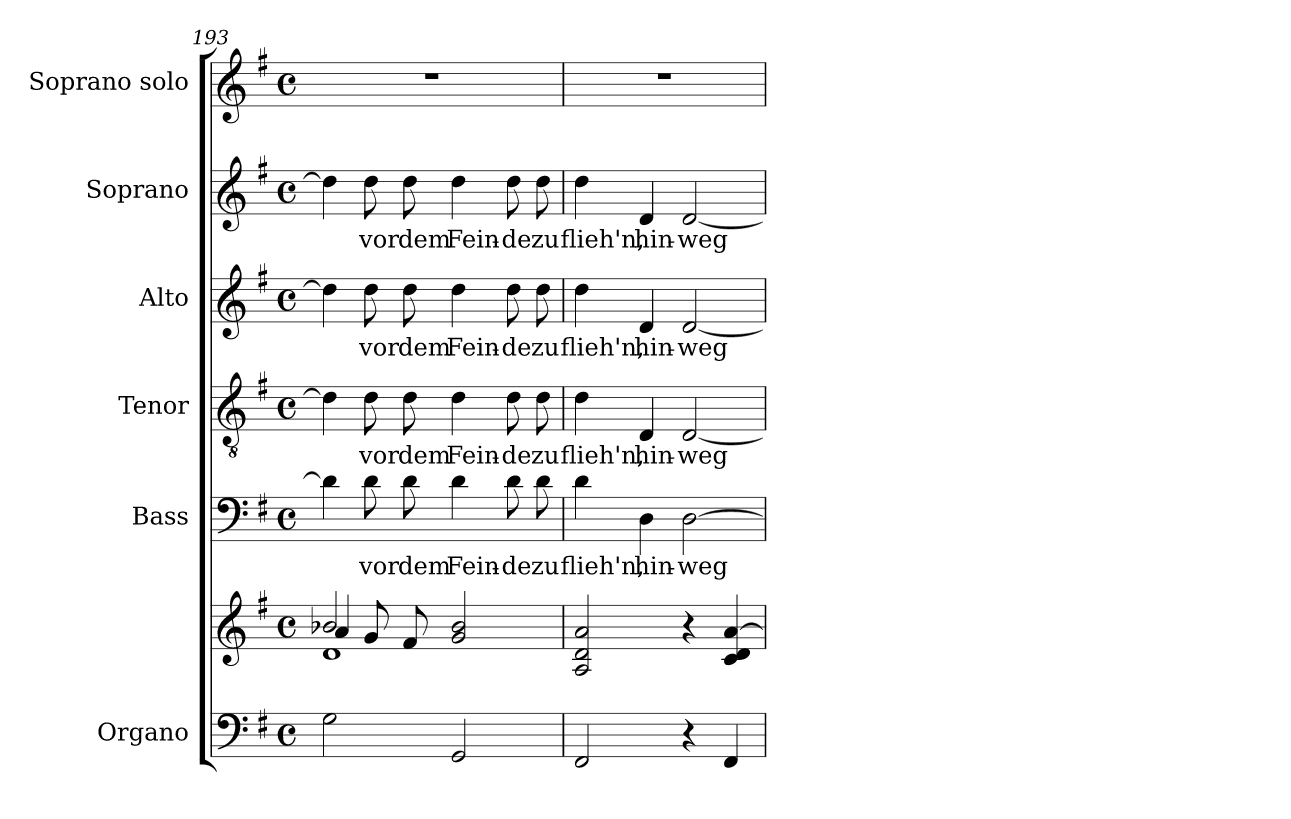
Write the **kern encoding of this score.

**kern	**kern	**kern	**text	**kern	**text	**kern	**text	**kern	**text	**kern
*part6	*part6	*part5	*part5	*part4	*part4	*part3	*part3	*part2	*part2	*part1
*staff7	*staff6	*staff5	*staff5	*staff4	*staff4	*staff3	*staff3	*staff2	*staff2	*staff1
*I"Organo	*	*I"Bass	*	*I"Tenor	*	*I"Alto	*	*I"Soprano	*	*I"Soprano solo
*I'Org.	*	*I'B.	*	*I'T.	*	*I'A.	*	*I'S.	*	*I'S.s
*clefF4	*clefG2	*clefF4	*	*clefGv2	*	*clefG2	*	*clefG2	*	*clefG2
*k[f#]	*k[f#]	*k[f#]	*	*k[f#]	*	*k[f#]	*	*k[f#]	*	*k[f#]
*M4/4	*M4/4	*M4/4	*	*M4/4	*	*M4/4	*	*M4/4	*	*M4/4
*met(c)	*met(c)	*met(c)	*	*met(c)	*	*met(c)	*	*met(c)	*	*met(c)
=193	=193	=193	=193	=193	=193	=193	=193	=193	=193	=193
*	*^	*	*	*	*	*	*	*	*	*
*	*	*^	*	*	*	*	*	*	*	*	*
2G\	2b-X/	1d	4a/	4d\]	.	4d\]	.	4dd\]	.	4dd\]	.	1r
!	!	!	!	!	!LO:LY:b	!	!LO:LY:b	!	!LO:LY:b	!	!LO:LY:b	!
.	.	.	8g/	8d\	vor	8d\	vor	8dd\	vor	8dd\	vor	.
!	!	!	!	!	!LO:LY:b	!	!LO:LY:b	!	!LO:LY:b	!	!LO:LY:b	!
.	.	.	8f#/	8d\	dem	8d\	dem	8dd\	dem	8dd\	dem	.
!	!	!	!	!	!LO:LY:b	!	!LO:LY:b	!	!LO:LY:b	!	!LO:LY:b	!
2GG/	2g/ 2b-/	.	2ryy	4d\	Fein-	4d\	Fein-	4dd\	Fein-	4dd\	Fein-	.
!	!	!	!	!	!LO:LY:b	!	!LO:LY:b	!	!LO:LY:b	!	!LO:LY:b	!
.	.	.	.	8d\	-de	8d\	-de	8dd\	-de	8dd\	-de	.
!	!	!	!	!	!LO:LY:b	!	!LO:LY:b	!	!LO:LY:b	!	!LO:LY:b	!
.	.	.	.	8d\	zu	8d\	zu	8dd\	zu	8dd\	zu	.
*	*v	*v	*v	*	*	*	*	*	*	*	*	*
=194	=194	=194	=194	=194	=194	=194	=194	=194	=194	=194
!	!	!	!LO:LY:b	!	!LO:LY:b	!	!LO:LY:b	!	!LO:LY:b	!
2FF#/	2A/ 2d/ 2a/	4d\	flieh'n,	4d\	flieh'n,	4dd\	flieh'n,	4dd\	flieh'n,	1r
!	!	!	!LO:LY:b	!	!LO:LY:b	!	!LO:LY:b	!	!LO:LY:b	!
.	.	4D\	hin-	4D/	hin-	4d/	hin-	4d/	hin-	.
!	!	!	!LO:LY:b	!	!LO:LY:b	!	!LO:LY:b	!	!LO:LY:b	!
4r	4r	[2D\	-weg	[2D/	-weg	[2d/	-weg	[2d/	-weg	.
4FF#/	4c/ 4d/ [4a/	.	.	.	.	.	.	.	.	.
=	=	=	=	=	=	=	=	=	=	=
*-	*-	*-	*-	*-	*-	*-	*-	*-	*-	*-
